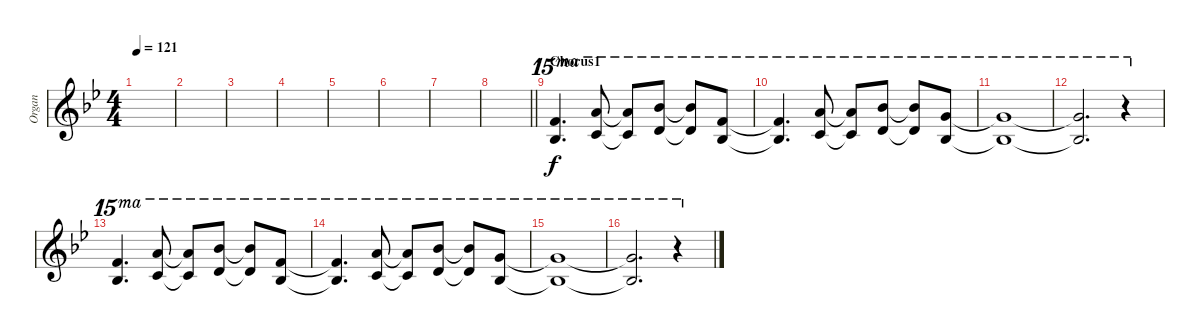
\track ("Organ" "Organ") {instrument percussiveorgan}
\staff {score}
\tuning (E4 B3 G3 D3 A2 E2) {hide}
\ts (4 4)
\tempo 121
\clef g2
\ks bb
|
|
|
|
|
|
|
\barLineRight lightlight
|
\section ("" "Chorus1")
(30.2 27.3).4{d ot 15ma} (29.1 29.3).8{ot 15ma} (29.1{t} 29.3{t}).8{ot 15ma} (30.1 27.2).8{ot 15ma} (30.1{t} 27.2{t}).8{ot 15ma} (25.1 27.3).8{ot 15ma} |
(25.1{t} 27.3{t}).4{d ot 15ma} (29.1 29.3).8{ot 15ma} (29.1{t} 29.3{t}).8{ot 15ma} (30.1 27.2).8{ot 15ma} (30.1{t} 27.2{t}).8{ot 15ma} (27.1 27.3).8{ot 15ma} |
(27.1{t} 27.3{t}).1{ot 15ma} |
(27.1{t} 27.3{t}).2{d ot 15ma} r.4{ot 15ma} |
(25.1 23.2).4{d ot 15ma} (29.1 29.3).8{ot 15ma} (29.1{t} 29.3{t}).8{ot 15ma} (30.1 27.2).8{ot 15ma} (30.1{t} 27.2{t}).8{ot 15ma} (25.1 27.3).8{ot 15ma} |
(25.1{t} 27.3{t}).4{d ot 15ma} (29.1 29.3).8{ot 15ma} (29.1{t} 29.3{t}).8{ot 15ma} (30.1 27.2).8{ot 15ma} (30.1{t} 27.2{t}).8{ot 15ma} (27.1 27.3).8{ot 15ma} |
(27.1{t} 27.3{t}).1{ot 15ma} |
(27.1{t} 27.3{t}).2{d ot 15ma} r.4{ot 15ma}
